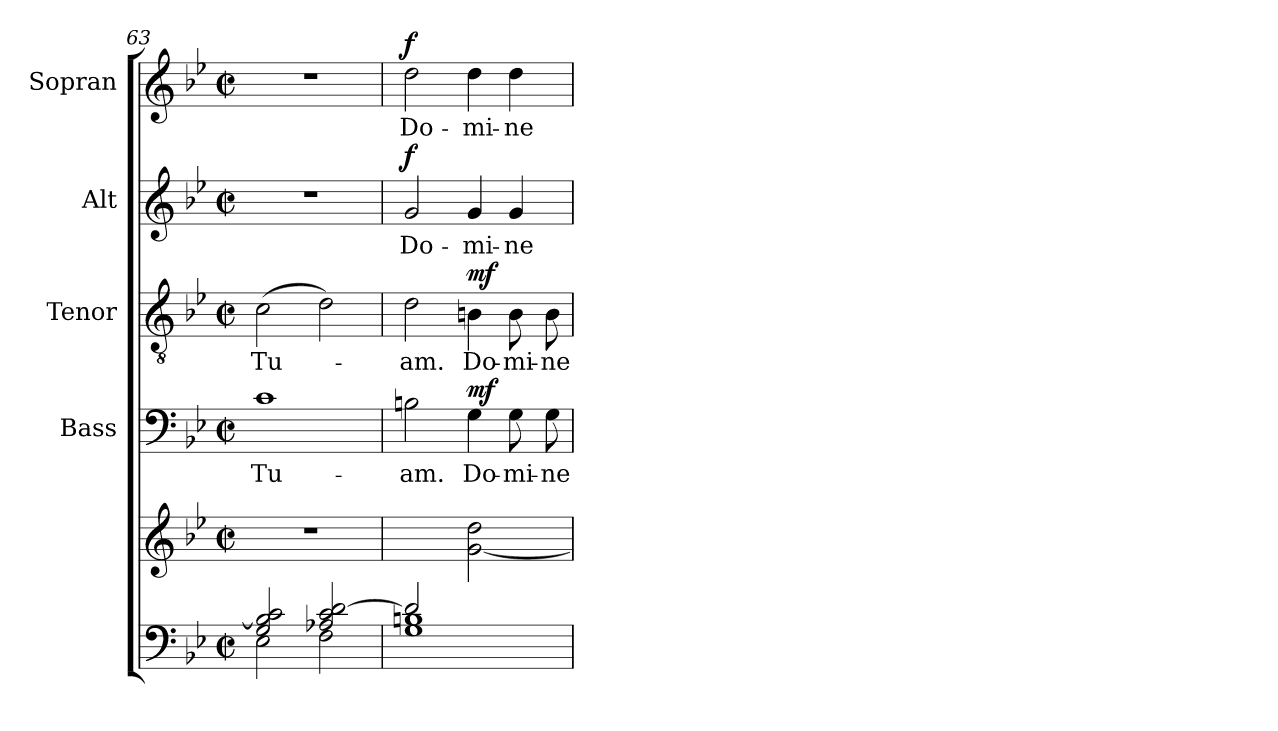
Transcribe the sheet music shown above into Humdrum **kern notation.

**kern	**kern	**kern	**text	**dynam	**kern	**text	**dynam	**kern	**text	**dynam	**kern	**text	**dynam
*part5	*part5	*part4	*part4	*part4	*part3	*part3	*part3	*part2	*part2	*part2	*part1	*part1	*part1
*staff6	*staff5	*staff4	*staff4	*staff4	*staff3	*staff3	*staff3	*staff2	*staff2	*staff2	*staff1	*staff1	*staff1
*	*	*I"Bass	*	*	*I"Tenor	*	*	*I"Alt	*	*	*I"Sopran	*	*
*	*	*I'B.	*	*	*I'T.	*	*	*I'A.	*	*	*I'S.	*	*
!!LO:LB:g=z
*clefF4	*clefG2	*clefF4	*	*	*clefGv2	*	*	*clefG2	*	*	*clefG2	*	*
*k[b-e-]	*k[b-e-]	*k[b-e-]	*	*	*k[b-e-]	*	*	*k[b-e-]	*	*	*k[b-e-]	*	*
*B-:	*B-:	*B-:	*	*	*B-:	*	*	*B-:	*	*	*B-:	*	*
*M2/2	*M2/2	*M2/2	*	*	*M2/2	*	*	*M2/2	*	*	*M2/2	*	*
*met(c|)	*met(c|)	*met(c|)	*	*	*met(c|)	*	*	*met(c|)	*	*	*met(c|)	*	*
=63	=63	=63	=63	=63	=63	=63	=63	=63	=63	=63	=63	=63	=63
*^	*	*	*	*	*	*	*	*	*	*	*	*	*
!	!	!	!	!LO:LY:b	!	!	!LO:LY:b	!	!	!	!	!	!	!
2G/ 2B-/] 2c/	2E-\	1r	1c	Tu-	.	(>2c\	Tu-	.	1r	.	.	1r	.	.
2A-X/ 2c/ [>2d/	2F\	.	.	.	.	2d\)	.	.	.	.	.	.	.	.
=64	=64	=64	=64	=64	=64	=64	=64	=64	=64	=64	=64	=64	=64	=64
!	!	!	!	!LO:LY:b	!	!	!LO:LY:b	!	!	!LO:LY:b	!LO:DY:a	!	!LO:LY:b	!LO:DY:a
2d/]	1G 1Bn	2ryy	2Bn\	-am.	.	2d\	-am.	.	2g/	Do-	f	2dd\	Do-	f
!	!	!	!	!LO:LY:b	!LO:DY:a	!	!LO:LY:b	!LO:DY:a	!	!LO:LY:b	!	!	!LO:LY:b	!
2ryy	.	[<2g\ 2dd\	4G\	Do-	mf	4Bn\	Do-	mf	4g/	-mi-	.	4dd\	-mi-	.
!	!	!	!	!LO:LY:b	!	!	!LO:LY:b	!	!	!LO:LY:b	!	!	!LO:LY:b	!
.	.	.	8G\	-mi-	.	8B\	-mi-	.	4g/	-ne	.	4dd\	-ne	.
!	!	!	!	!LO:LY:b	!	!	!LO:LY:b	!	!	!	!	!	!	!
.	.	.	8G\	-ne	.	8B\	-ne	.	.	.	.	.	.	.
*v	*v	*	*	*	*	*	*	*	*	*	*	*	*	*
=	=	=	=	=	=	=	=	=	=	=	=	=	=
*-	*-	*-	*-	*-	*-	*-	*-	*-	*-	*-	*-	*-	*-
